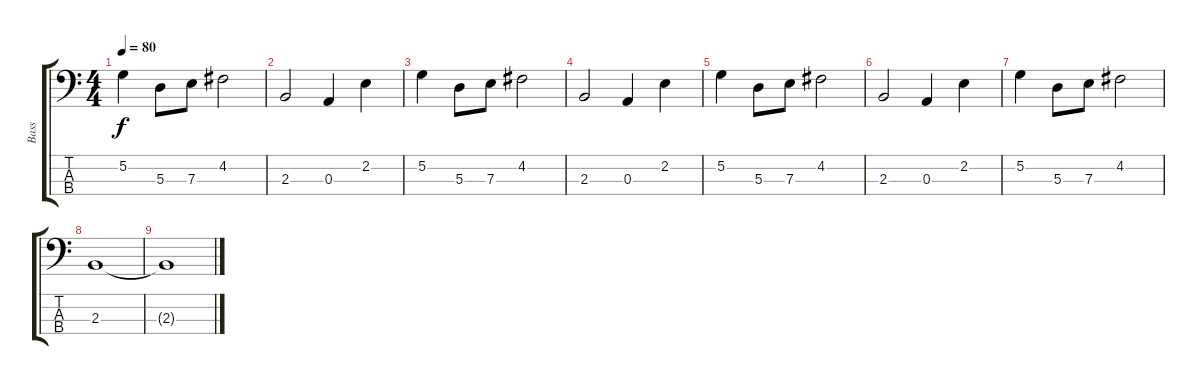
\track ("Bass" "Bass") {instrument electricbassfinger}
\staff {score tabs}
\tuning (G2 D2 A1 E1) {hide}
\ts (4 4)
\tempo 80
\clef f4
\ks c
5.2.4{dy f} 5.3.8 7.3.8 4.2.2 |
2.3.2 0.3.4 2.2.4 |
5.2.4 5.3.8 7.3.8 4.2.2 |
2.3.2 0.3.4 2.2.4 |
5.2.4 5.3.8 7.3.8 4.2.2 |
2.3.2 0.3.4 2.2.4 |
5.2.4 5.3.8 7.3.8 4.2.2 |
2.3.1 |
2.3{t}.1
